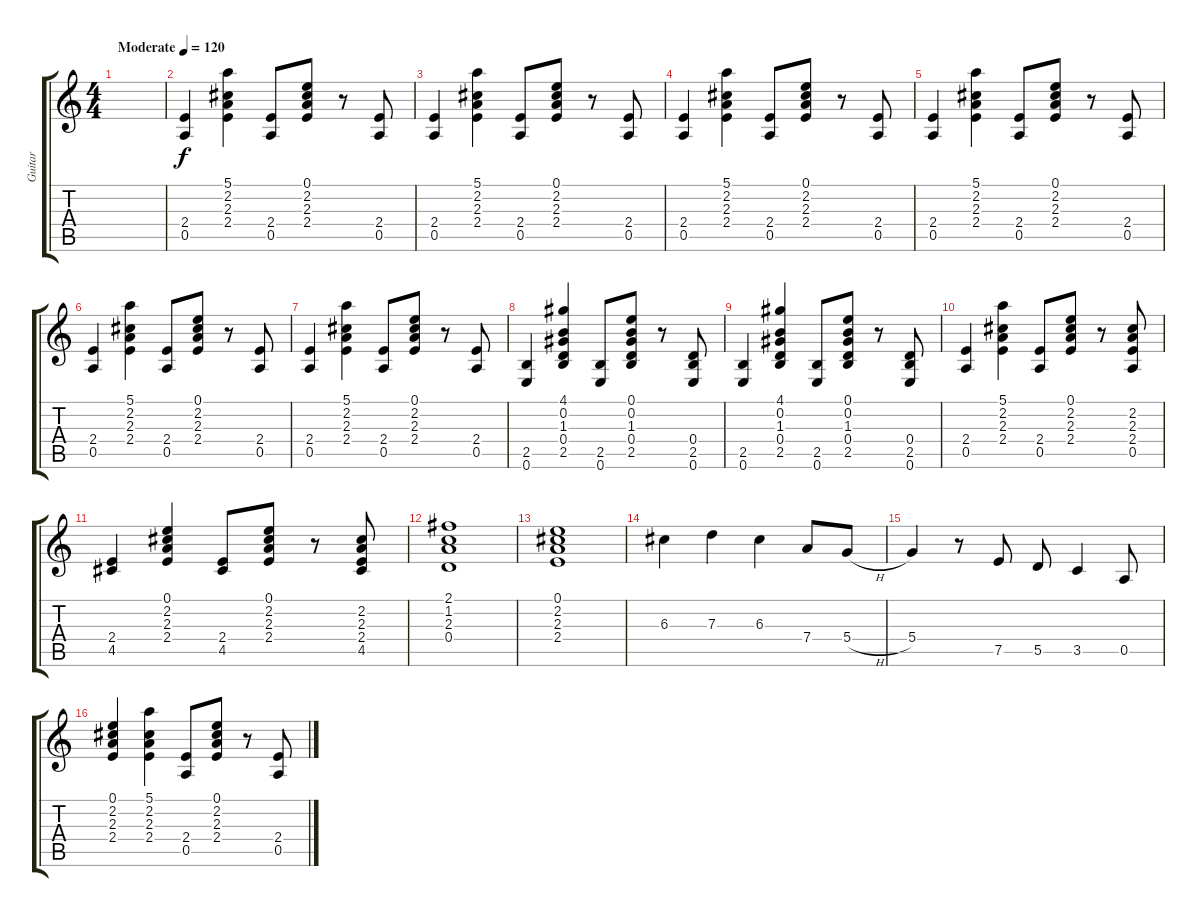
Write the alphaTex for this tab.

\track ("Guitar" "Guitar") {instrument distortionguitar}
\staff {score tabs}
\tuning (E4 B3 G3 D3 A2 E2) {hide}
\ts (4 4)
\tempo (120 "Moderate")
\clef g2
\ks c
|
(2.4 0.5).4 (5.1 2.2 2.3 2.4).4 (2.4 0.5).8 (0.1 2.2 2.3 2.4).8 r.8 (2.4 0.5).8 |
(2.4 0.5).4 (5.1 2.2 2.3 2.4).4 (2.4 0.5).8 (0.1 2.2 2.3 2.4).8 r.8 (2.4 0.5).8 |
(2.4 0.5).4 (5.1 2.2 2.3 2.4).4 (2.4 0.5).8 (0.1 2.2 2.3 2.4).8 r.8 (2.4 0.5).8 |
(2.4 0.5).4 (5.1 2.2 2.3 2.4).4 (2.4 0.5).8 (0.1 2.2 2.3 2.4).8 r.8 (2.4 0.5).8 |
(2.4 0.5).4 (5.1 2.2 2.3 2.4).4 (2.4 0.5).8 (0.1 2.2 2.3 2.4).8 r.8 (2.4 0.5).8 |
(2.4 0.5).4 (5.1 2.2 2.3 2.4).4 (2.4 0.5).8 (0.1 2.2 2.3 2.4).8 r.8 (2.4 0.5).8 |
(2.5 0.6).4 (4.1 0.2 1.3 0.4 2.5).4 (2.5 0.6).8 (0.1 0.2 1.3 0.4 2.5).8 r.8 (0.4 2.5 0.6).8 |
(2.5 0.6).4 (4.1 0.2 1.3 0.4 2.5).4 (2.5 0.6).8 (0.1 0.2 1.3 0.4 2.5).8 r.8 (0.4 2.5 0.6).8 |
(2.4 0.5).4 (5.1 2.2 2.3 2.4).4 (2.4 0.5).8 (0.1 2.2 2.3 2.4).8 r.8 (2.2 2.3 2.4 0.5).8 |
(2.4 4.5).4 (0.1 2.2 2.3 2.4).4 (2.4 4.5).8 (0.1 2.2 2.3 2.4).8 r.8 (2.2 2.3 2.4 4.5).8 |
(2.1 1.2 2.3 0.4).1 |
(0.1 2.2 2.3 2.4).1 |
6.3.4 7.3.4 6.3.4 7.4.8 5.4{h}.8 |
5.4.4 r.8 7.5.8 5.5.8 3.5.4 0.5.8 |
(0.1 2.2 2.3 2.4).4 (5.1 2.2 2.3 2.4).4 (2.4 0.5).8 (0.1 2.2 2.3 2.4).8 r.8 (2.4 0.5).8
